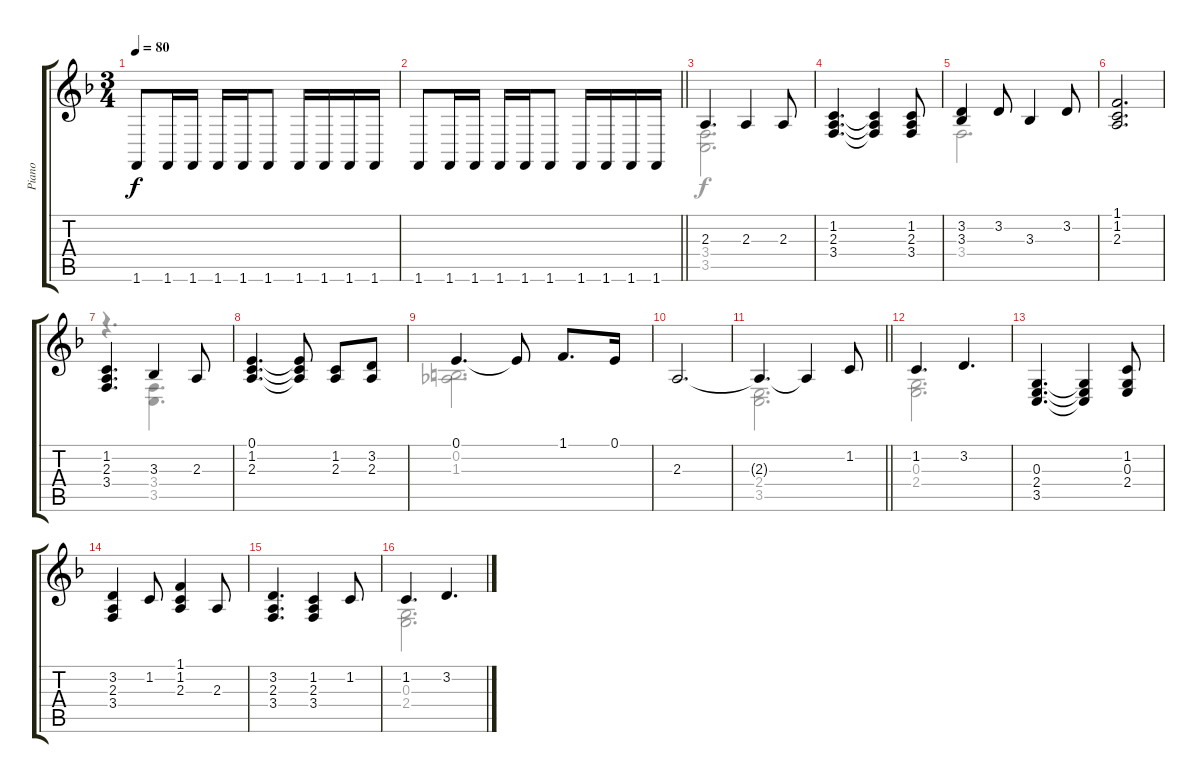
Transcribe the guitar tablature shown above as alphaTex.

\track ("Piano" "Piano") {instrument acousticgrandpiano}
\staff {score tabs}
\tuning (E4 B3 G3 D3 A2 E2) {hide}
\voice
\ts (3 4)
\tempo 80
\clef g2
\ks f
1.6.8{dy f} 1.6.16 1.6.16 1.6.16 1.6.16 1.6.8 1.6.16 1.6.16 1.6.16 1.6.16 |
\barLineRight lightlight
1.6.8 1.6.16 1.6.16 1.6.16 1.6.16 1.6.8 1.6.16 1.6.16 1.6.16 1.6.16 |
2.3.4{d} 2.3.4 2.3.8 |
(1.2 2.3 3.4).4{d} (1.2{t} 2.3{t} 3.4{t}).4 (1.2 2.3 3.4).8 |
(3.2 3.3).4 3.2.8 3.3.4 3.2.8 |
(1.1 1.2 2.3).2{d} |
(1.2 2.3 3.4).4{d} 3.3.4 2.3.8 |
(0.1 1.2 2.3).4{d} (0.1{t} 1.2{t} 2.3{t}).8 (1.2 2.3).8 (3.2 2.3).8 |
0.1.4{d} 0.1{t}.8 1.1.8{d} 0.1.16 |
2.3.2{d} |
\barLineRight lightlight
2.3{t}.4{d} 2.3{t}.4 1.2.8 |
1.2.4{d} 3.2.4{d} |
(0.3 2.4 3.5).4{d} (0.3{t} 2.4{t} 3.5{t}).4 (1.2 0.3 2.4).8 |
(3.2 2.3 3.4).4 1.2.8 (1.1 1.2 2.3).4 2.3.8 |
(3.2 2.3 3.4).4{d} (1.2 2.3 3.4).4 1.2.8 |
1.2.4{d} 3.2.4{d}
\voice
\clef g2
\ottava regular
\simile none
\ks f
|
\barLineRight lightlight
|
(3.4 3.5).2{d} |
|
3.4.2{d} |
|
r.4{d} (3.4 3.5).4{d} |
|
(0.2 1.3).2{d} |
|
\barLineRight lightlight
(2.4 3.5).2{d} |
(0.3 2.4).2{d} |
|
|
|
(0.3 2.4).2{d}
